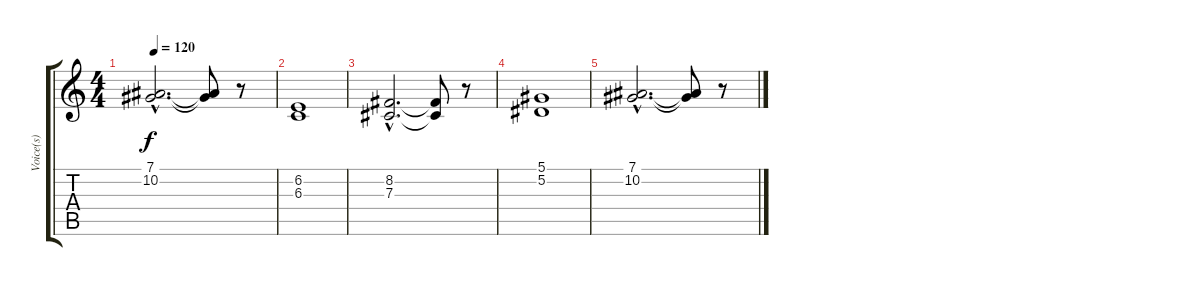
\track ("Voice(s)" "Voice(s)") {instrument choiraahs}
\staff {score tabs}
\tuning (Eb4 Bb3 Gb3 Db3 Ab2 Eb2) {hide}
\ts (4 4)
\tempo 120
\clef g2
\ks c
(7.1{hac} 10.2{hac}).2{d dy f} (7.1{t} 10.2{t}).8 r.8 |
(6.2 6.3).1 |
(8.2{hac} 7.3{hac}).2{d} (8.2{t} 7.3{t}).8 r.8 |
(5.1 5.2).1 |
(7.1{hac} 10.2{hac}).2{d} (7.1{t} 10.2{t}).8 r.8
